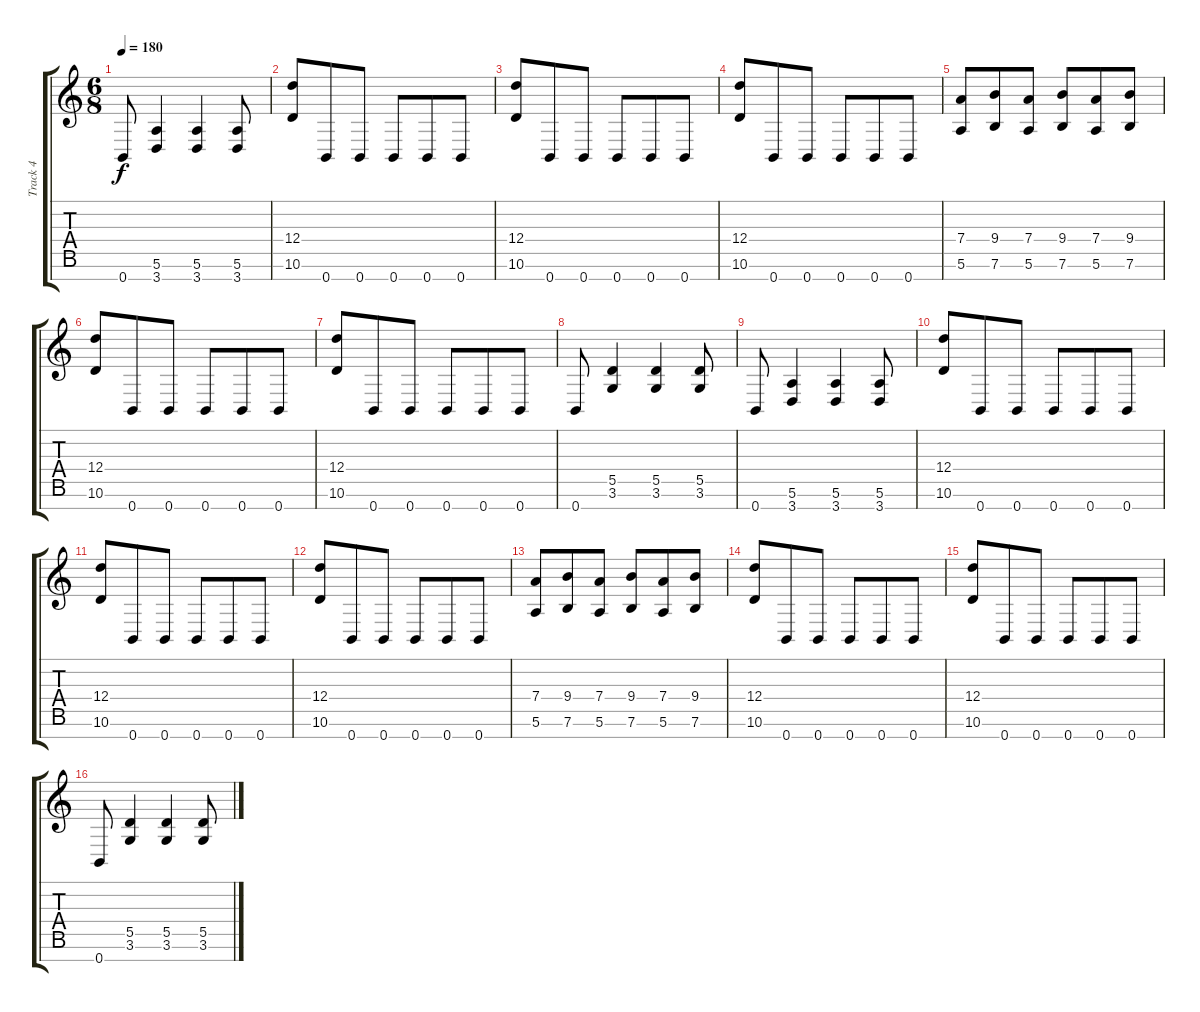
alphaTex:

\track ("Track 4" "Track 4") {instrument distortionguitar}
\staff {score tabs}
\tuning (E4 B3 G3 D3 A2 E2 B1) {hide}
\ts (6 8)
\tempo 180
\clef g2
\ks c
0.7.8{dy f} (5.6 3.7).4 (5.6 3.7).4 (5.6 3.7).8 |
(12.4 10.6).8 0.7.8 0.7.8 0.7.8 0.7.8 0.7.8 |
(12.4 10.6).8 0.7.8 0.7.8 0.7.8 0.7.8 0.7.8 |
(12.4 10.6).8 0.7.8 0.7.8 0.7.8 0.7.8 0.7.8 |
(7.4 5.6).8 (9.4 7.6).8 (7.4 5.6).8 (9.4 7.6).8 (7.4 5.6).8 (9.4 7.6).8 |
(12.4 10.6).8 0.7.8 0.7.8 0.7.8 0.7.8 0.7.8 |
(12.4 10.6).8 0.7.8 0.7.8 0.7.8 0.7.8 0.7.8 |
0.7.8 (5.5 3.6).4 (5.5 3.6).4 (5.5 3.6).8 |
0.7.8 (5.6 3.7).4 (5.6 3.7).4 (5.6 3.7).8 |
(12.4 10.6).8 0.7.8 0.7.8 0.7.8 0.7.8 0.7.8 |
(12.4 10.6).8 0.7.8 0.7.8 0.7.8 0.7.8 0.7.8 |
(12.4 10.6).8 0.7.8 0.7.8 0.7.8 0.7.8 0.7.8 |
(7.4 5.6).8 (9.4 7.6).8 (7.4 5.6).8 (9.4 7.6).8 (7.4 5.6).8 (9.4 7.6).8 |
(12.4 10.6).8 0.7.8 0.7.8 0.7.8 0.7.8 0.7.8 |
(12.4 10.6).8 0.7.8 0.7.8 0.7.8 0.7.8 0.7.8 |
0.7.8 (5.5 3.6).4 (5.5 3.6).4 (5.5 3.6).8
